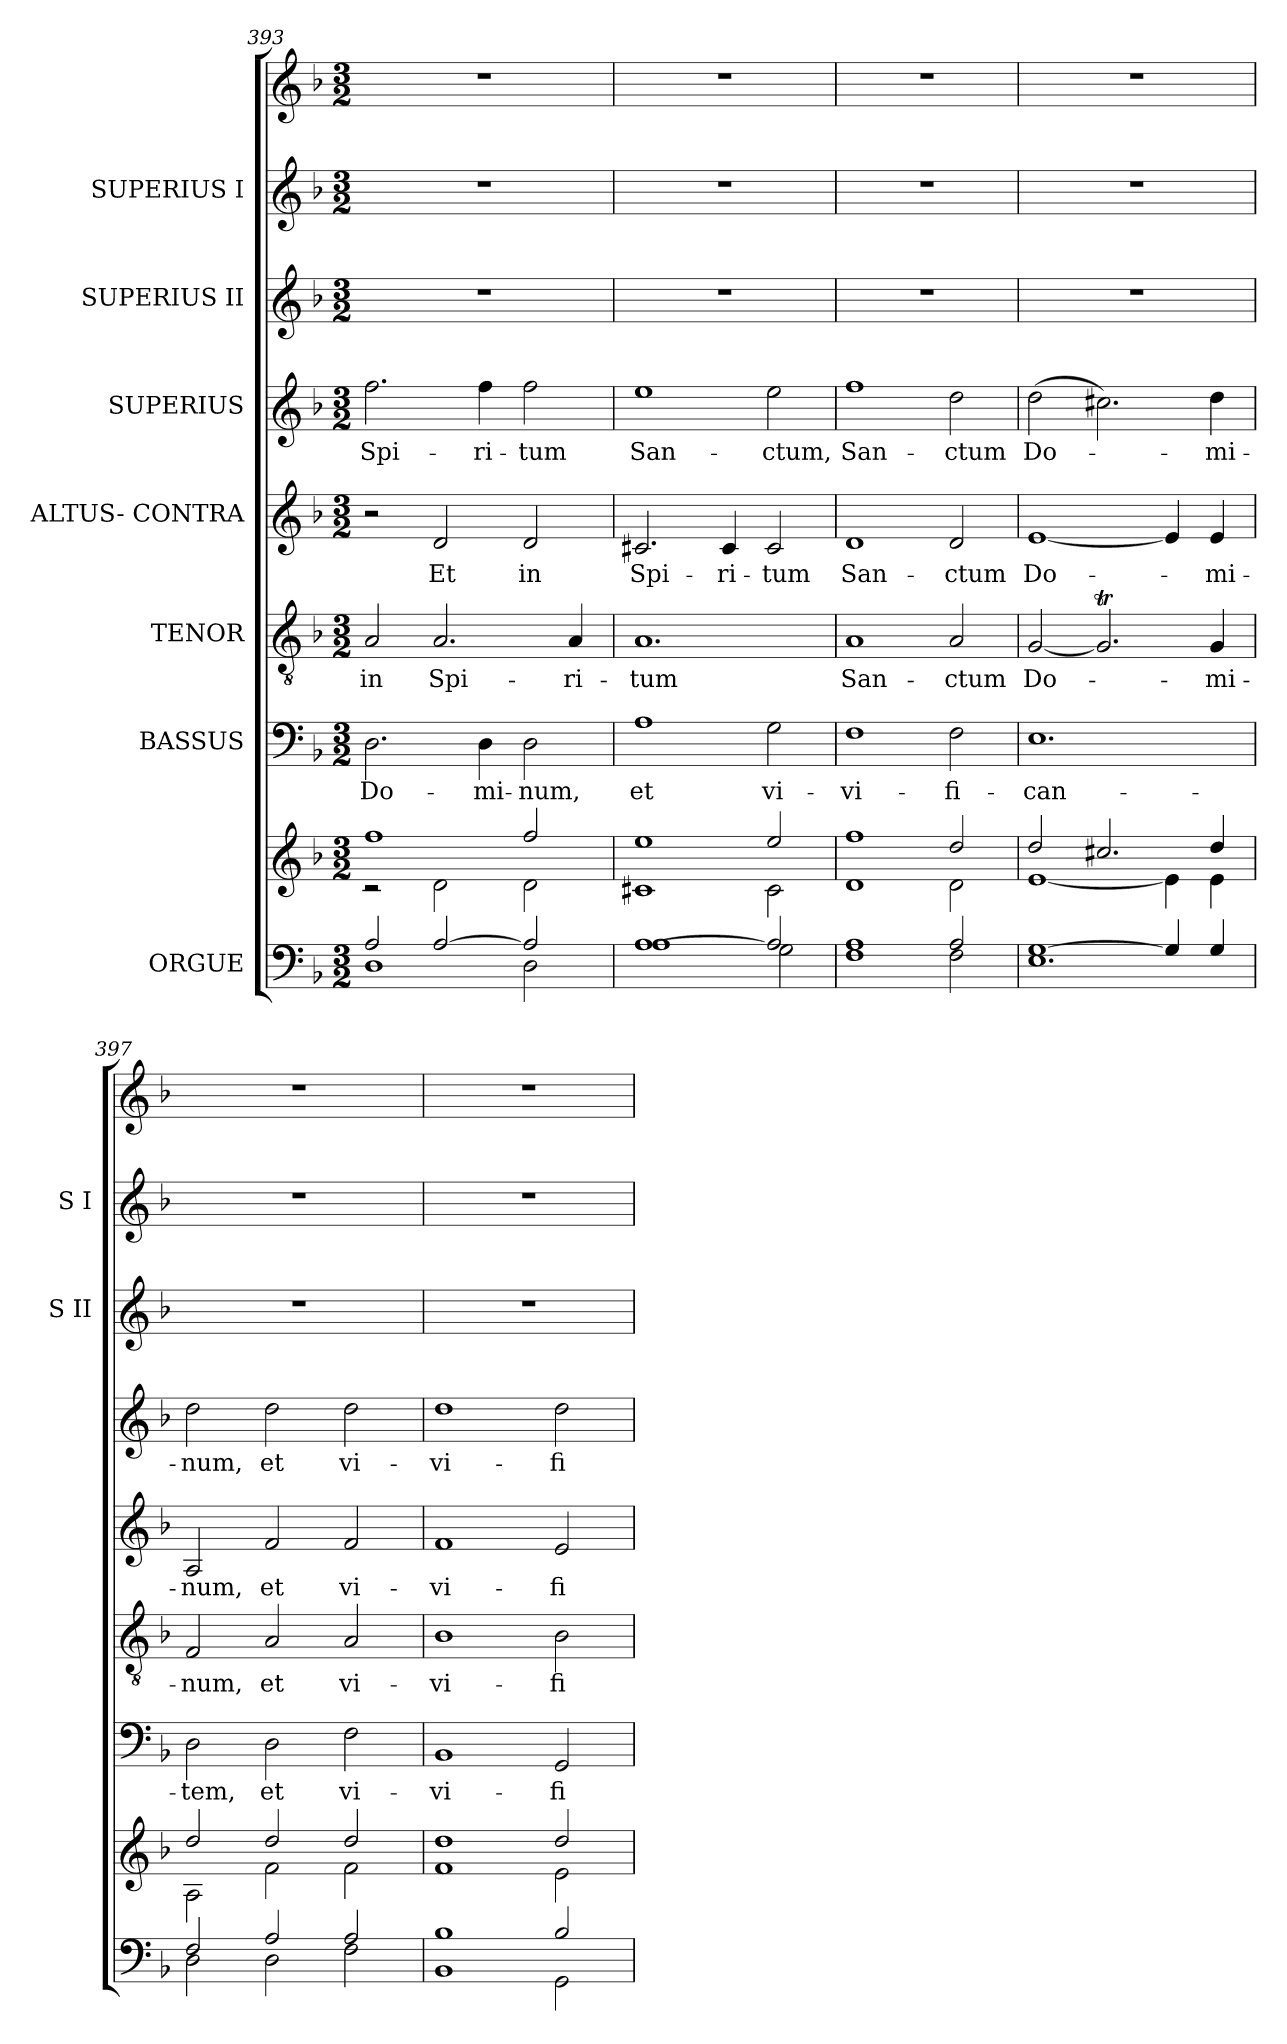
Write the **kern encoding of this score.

**kern	**kern	**kern	**text	**kern	**text	**kern	**text	**kern	**text	**kern	**kern	**kern
*part8	*part8	*part7	*part7	*part6	*part6	*part5	*part5	*part4	*part4	*part3	*part2	*part1
*staff9	*staff8	*staff7	*staff7	*staff6	*staff6	*staff5	*staff5	*staff4	*staff4	*staff3	*staff2	*staff1
*I"ORGUE	*	*I"BASSUS	*	*I"TENOR	*	*I"ALTUS- CONTRA	*	*I"SUPERIUS	*	*I"SUPERIUS II	*I"SUPERIUS I	*
*	*	*	*	*	*	*	*	*	*	*I'S II	*I'S I	*
*clefF4	*clefG2	*clefF4	*	*clefGv2	*	*clefG2	*	*clefG2	*	*clefG2	*clefG2	*clefG2
*k[b-]	*k[b-]	*k[b-]	*	*k[b-]	*	*k[b-]	*	*k[b-]	*	*k[b-]	*k[b-]	*k[b-]
*d:	*d:	*d:	*	*d:	*	*d:	*	*d:	*	*d:	*d:	*d:
*M3/2	*M3/2	*M3/2	*	*M3/2	*	*M3/2	*	*M3/2	*	*M3/2	*M3/2	*M3/2
=393	=393	=393	=393	=393	=393	=393	=393	=393	=393	=393	=393	=393
*^	*^	*	*	*	*	*	*	*	*	*	*	*
!	!	!	!	!	!LO:LY:b	!	!LO:LY:b	!	!	!	!LO:LY:b	!	!	!
2A/	1D	1ff	2rc	2.D\	Do-	2A/	in	2r	.	2.ff\	Spi-	1.r	1.r	1.r
!	!	!	!	!	!	!	!LO:LY:b	!	!LO:LY:b	!	!	!	!	!
[>2A/	.	.	2d\	.	.	2.A/	Spi-	2d/	Et	.	.	.	.	.
!	!	!	!	!	!LO:LY:b	!	!	!	!	!	!LO:LY:b	!	!	!
.	.	.	.	4D\	-mi-	.	.	.	.	4ff\	-ri-	.	.	.
!	!	!	!	!	!LO:LY:b	!	!	!	!LO:LY:b	!	!LO:LY:b	!	!	!
2A/]	2D\	2ff/	2d\	2D\	-num,	.	.	2d/	in	2ff\	-tum	.	.	.
!	!	!	!	!	!	!	!LO:LY:b	!	!	!	!	!	!	!
.	.	.	.	.	.	4A/	-ri-	.	.	.	.	.	.	.
=394	=394	=394	=394	=394	=394	=394	=394	=394	=394	=394	=394	=394	=394	=394
!	!	!	!	!	!LO:LY:b	!	!LO:LY:b	!	!LO:LY:b	!	!LO:LY:b	!	!	!
[>1A	1A	1ee	1c#X	1A	et	1.A	-tum	2.c#X/	Spi-	1ee	San-	1.r	1.r	1.r
!	!	!	!	!	!	!	!	!	!LO:LY:b	!	!	!	!	!
.	.	.	.	.	.	.	.	4c#/	-ri-	.	.	.	.	.
!	!	!	!	!	!LO:LY:b	!	!	!	!LO:LY:b	!	!LO:LY:b	!	!	!
2A/]	2G\	2ee/	2c#\	2G\	vi-	.	.	2c#/	-tum	2ee\	-ctum,	.	.	.
!!LO:LB:g=z
=395	=395	=395	=395	=395	=395	=395	=395	=395	=395	=395	=395	=395	=395	=395
!	!	!	!	!	!LO:LY:b	!	!LO:LY:b	!	!LO:LY:b	!	!LO:LY:b	!	!	!
1A	1F	1ff	1d	1F	-vi-	1A	San-	1d	San-	1ff	San-	1.r	1.r	1.r
!	!	!	!	!	!LO:LY:b	!	!LO:LY:b	!	!LO:LY:b	!	!LO:LY:b	!	!	!
2A/	2F\	2dd/	2d\	2F\	-fi-	2A/	-ctum	2d/	-ctum	2dd\	-ctum	.	.	.
=396	=396	=396	=396	=396	=396	=396	=396	=396	=396	=396	=396	=396	=396	=396
!	!	!	!	!	!LO:LY:b	!	!LO:LY:b	!	!LO:LY:b	!	!LO:LY:b	!	!	!
[>1G	1.E	2dd/	[<1e	1.E	-can-	[2G/	Do-	[1e	Do-	(>2dd\	Do-	1.r	1.r	1.r
.	.	2.cc#X/	.	.	.	2.GT/]	.	.	.	2.cc#X\)	.	.	.	.
4G/]	.	.	4e\]	.	.	.	.	4e/]	.	.	.	.	.	.
!	!	!	!	!	!	!	!LO:LY:b	!	!LO:LY:b	!	!LO:LY:b	!	!	!
4G/	.	4dd/	4e\	.	.	4G/	-mi-	4e/	-mi-	4dd\	-mi-	.	.	.
=397	=397	=397	=397	=397	=397	=397	=397	=397	=397	=397	=397	=397	=397	=397
!	!	!	!	!	!LO:LY:b	!	!LO:LY:b	!	!LO:LY:b	!	!LO:LY:b	!	!	!
2F/	2D\	2dd/	2A\	2D\	-tem,	2F/	-num,	2A/	-num,	2dd\	-num,	1.r	1.r	1.r
!	!	!	!	!	!LO:LY:b	!	!LO:LY:b	!	!LO:LY:b	!	!LO:LY:b	!	!	!
2A/	2D\	2dd/	2f\	2D\	et	2A/	et	2f/	et	2dd\	et	.	.	.
!	!	!	!	!	!LO:LY:b	!	!LO:LY:b	!	!LO:LY:b	!	!LO:LY:b	!	!	!
2A/	2F\	2dd/	2f\	2F\	vi-	2A/	vi-	2f/	vi-	2dd\	vi-	.	.	.
=398	=398	=398	=398	=398	=398	=398	=398	=398	=398	=398	=398	=398	=398	=398
!	!	!	!	!	!LO:LY:b	!	!LO:LY:b	!	!LO:LY:b	!	!LO:LY:b	!	!	!
1B-	1BB-	1dd	1f	1BB-	-vi-	1B-	-vi-	1f	-vi-	1dd	-vi-	1.r	1.r	1.r
!	!	!	!	!	!LO:LY:b	!	!LO:LY:b	!	!LO:LY:b	!	!LO:LY:b	!	!	!
2B-/	2GG\	2dd/	2e\	2GG/	-fi-	2B-\	-fi-	2e/	-fi-	2dd\	-fi-	.	.	.
*v	*v	*	*	*	*	*	*	*	*	*	*	*	*	*
*	*v	*v	*	*	*	*	*	*	*	*	*	*	*
=	=	=	=	=	=	=	=	=	=	=	=	=
*-	*-	*-	*-	*-	*-	*-	*-	*-	*-	*-	*-	*-
